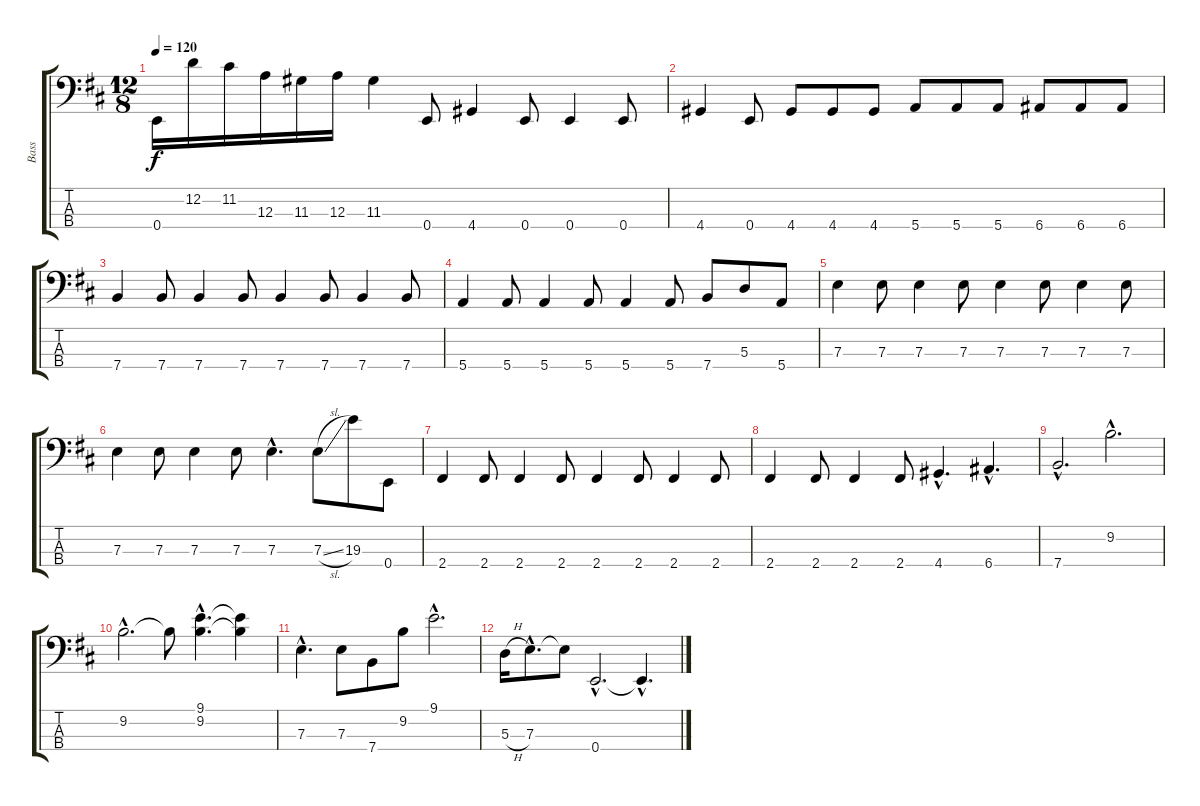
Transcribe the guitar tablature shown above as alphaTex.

\track ("Bass" "Bass") {instrument electricbasspick}
\staff {score tabs}
\tuning (G2 D2 A1 E1) {hide}
\ts (12 8)
\tempo 120
\clef f4
\ks d
0.4.16{dy f} 12.2.16 11.2.16 12.3.16 11.3.16 12.3.16 11.3.4 0.4.8 4.4.4 0.4.8 0.4.4 0.4.8 |
4.4.4 0.4.8 4.4.8 4.4.8 4.4.8 5.4.8 5.4.8 5.4.8 6.4.8 6.4.8 6.4.8 |
7.4.4 7.4.8 7.4.4 7.4.8 7.4.4 7.4.8 7.4.4 7.4.8 |
5.4.4 5.4.8 5.4.4 5.4.8 5.4.4 5.4.8 7.4.8 5.3.8 5.4.8 |
7.3.4 7.3.8 7.3.4 7.3.8 7.3.4 7.3.8 7.3.4 7.3.8 |
7.3.4 7.3.8 7.3.4 7.3.8 7.3{hac}.4{d} 7.3{sl}.8 19.3.8 0.4.8 |
2.4.4 2.4.8 2.4.4 2.4.8 2.4.4 2.4.8 2.4.4 2.4.8 |
2.4.4 2.4.8 2.4.4 2.4.8 4.4{hac}.4{d} 6.4{hac}.4{d} |
7.4{hac}.2{d} 9.2{hac}.2{d} |
9.2{hac}.2{d} 9.2{t}.8 (9.1{hac} 9.2{hac}).4{d} (9.1{t} 9.2{t}).4 |
7.3{hac}.4{d} 7.3.8 7.4.8 9.2.8 9.1{hac}.2{d} |
5.3{h}.16 7.3{hac}.8{d} 7.3{t}.8 0.4{hac}.2{d} 0.4{hac t}.4{d}
